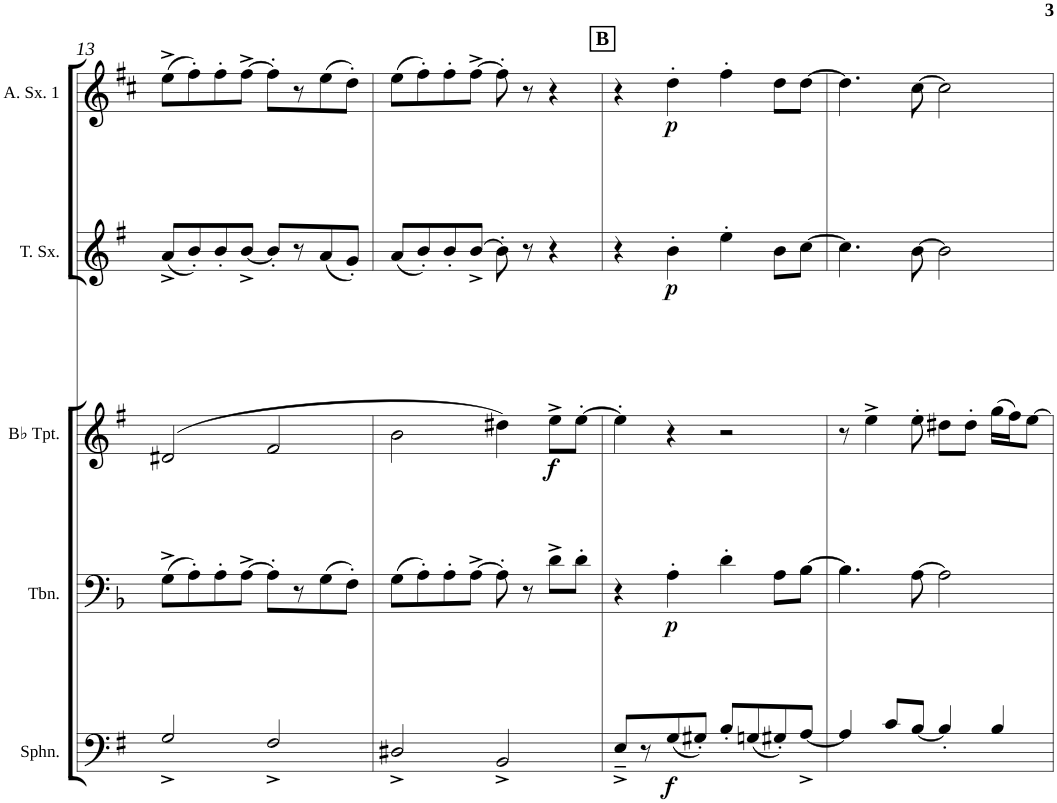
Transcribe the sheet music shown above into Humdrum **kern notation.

**kern	**dynam	**kern	**dynam	**kern	**dynam	**kern	**dynam	**kern	**dynam
*part5	*part5	*part4	*part4	*part3	*part3	*part2	*part2	*part1	*part1
*staff5	*staff5	*staff4	*staff4	*staff3	*staff3	*staff2	*staff2	*staff1	*staff1
*I"Sousaphone	*	*I"Trombone	*	*I"Trumpet in Bb	*	*I"Tenor Sax	*	*I"Alto Sax 1	*
*I'Sphn.	*	*I'Tbn.	*	*	*	*I'T. Sx.	*	*I'A. Sx. 1	*
!!LO:PB:g=z
*clefF4	*	*clefF4	*	*clefG2	*	*clefG2	*	*clefG2	*
*Trd8c14	*	*	*	*Trd1c2	*	*Trd8c14	*	*Trd5c9	*
*k[f#]	*	*k[b-]	*	*k[f#]	*	*k[f#]	*	*k[f#c#]	*
*e:	*	*d:	*	*e:	*	*e:	*	*b:	*
*M4/4	*	*M4/4	*	*M4/4	*	*M4/4	*	*M4/4	*
*met(c)	*	*met(c)	*	*met(c)	*	*met(c)	*	*met(c)	*
=13	=13	=13	=13	=13	=13	=13	=13	=13	=13
2G^</	.	(>8G^>\L	.	(>2d#X/	.	(<8a^</L	.	(>8ee^>\L	.
.	.	8A'>\)	.	.	.	8b'</)	.	8ff#'>\)	.
.	.	8A'>\	.	.	.	8b'</	.	8ff#'>\	.
.	.	[8A^>\J	.	.	.	[8b^</J	.	[8ff#^>\J	.
2F#^</	.	8A'>\L]	.	2f#/	.	8b'</L]	.	8ff#'>\L]	.
.	.	8r	.	.	.	8r	.	8r	.
.	.	(>8G\	.	.	.	(<8a/	.	(>8ee\	.
.	.	8F'>\J)	.	.	.	8g'</J)	.	8dd'>\J)	.
=14	=14	=14	=14	=14	=14	=14	=14	=14	=14
2D#X^</	.	(>8G\L	.	2b\	.	(<8a/L	.	(>8ee\L	.
.	.	8A'>\)	.	.	.	8b'</)	.	8ff#'>\)	.
.	.	8A'>\	.	.	.	8b'</	.	8ff#'>\	.
.	.	[8A^>\J	.	.	.	[8b^</J	.	[8ff#^>\J	.
2BB^</	.	8A'>\]	.	4dd#X\)	.	8b'>\]	.	8ff#'>\]	.
.	.	8r	.	.	.	8r	.	8r	.
!	!	!	!	!	!LO:DY:b	!	!	!	!
.	.	8d^>\L	.	8ee^>\L	f	4r	.	4r	.
.	.	8d'>\J	.	[8ee'>\J	.	.	.	.	.
=15	=15	=15	=15	=15	=15	=15	=15	=15	=15
8E~<^</L	.	4r	.	4ee'>\]	.	4r	.	4r	.
8r	.	.	.	.	.	.	.	.	.
!	!LO:DY:b	!	!LO:DY:b	!	!	!	!LO:DY:b	!	!LO:DY:b
(<8G/	f	4A'>\	p	4r	.	4b'>\	p	4dd'>\	p
8G#X'</J)	.	.	.	.	.	.	.	.	.
8B'</L	.	4d'>\	.	2r	.	4ee'>\	.	4ff#'>\	.
(<8Gn/	.	.	.	.	.	.	.	.	.
8G#X'</)	.	8A\L	.	.	.	8b\L	.	8dd\L	.
[8A^</J	.	[8B-\J	.	.	.	[8cc\J	.	[8dd\J	.
=16	=16	=16	=16	=16	=16	=16	=16	=16	=16
4A/]	.	4.B-\]	.	8r	.	4.cc\]	.	4.dd\]	.
.	.	.	.	4ee^>\	.	.	.	.	.
8c/L	.	.	.	.	.	.	.	.	.
[8B/J	.	[8A\	.	8ee'>\	.	[8b\	.	[8cc#\	.
4B'</]	.	2A\]	.	8dd#X\L	.	2b\]	.	2cc#\]	.
.	.	.	.	8dd#'>\J	.	.	.	.	.
4B/	.	.	.	(>16gg\LL	.	.	.	.	.
.	.	.	.	16ff#\J)	.	.	.	.	.
.	.	.	.	[8ee\J	.	.	.	.	.
=	=	=	=	=	=	=	=	=	=
*-	*-	*-	*-	*-	*-	*-	*-	*-	*-
